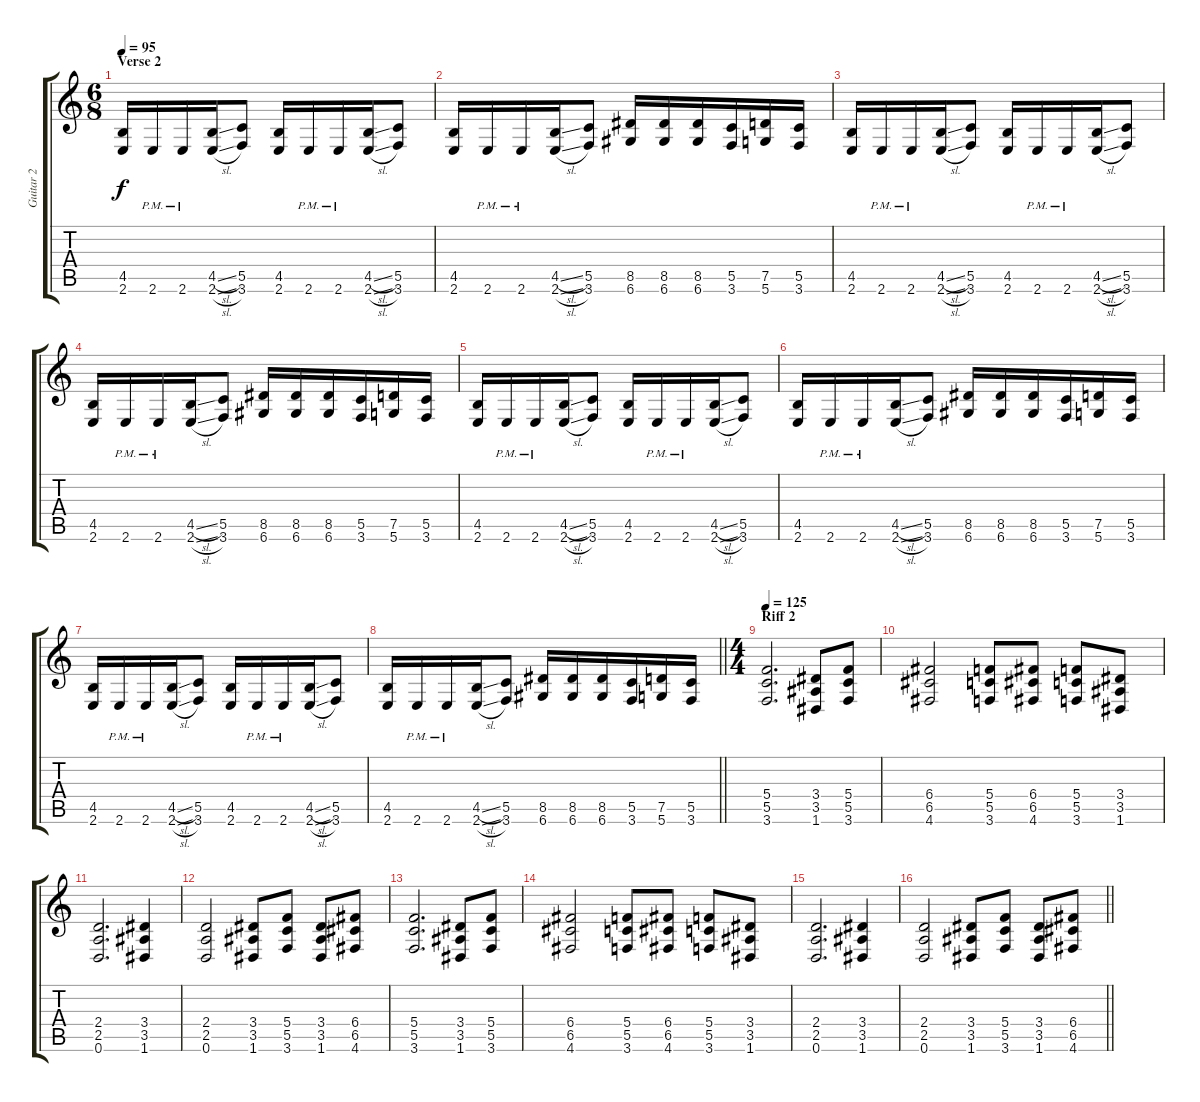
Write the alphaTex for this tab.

\track ("Guitar 2" "Guitar 2") {instrument distortionguitar}
\staff {score tabs}
\tuning (D4 A3 F3 C3 G2 D2) {hide}
\ts (6 8)
\section ("" "Verse 2")
\tempo 95
\clef g2
\ks c
(4.5 2.6).16{dy f} 2.6{pm}.16 2.6{pm}.16 (4.5{sl} 2.6{sl}).16 (5.5 3.6).8 (4.5 2.6).16 2.6{pm}.16 2.6{pm}.16 (4.5{sl} 2.6{sl}).16 (5.5 3.6).8 |
(4.5 2.6).16 2.6{pm}.16 2.6{pm}.16 (4.5{sl} 2.6{sl}).16 (5.5 3.6).8 (8.5 6.6).16 (8.5 6.6).16 (8.5 6.6).16 (5.5 3.6).16 (7.5 5.6).16 (5.5 3.6).16 |
(4.5 2.6).16 2.6{pm}.16 2.6{pm}.16 (4.5{sl} 2.6{sl}).16 (5.5 3.6).8 (4.5 2.6).16 2.6{pm}.16 2.6{pm}.16 (4.5{sl} 2.6{sl}).16 (5.5 3.6).8 |
(4.5 2.6).16 2.6{pm}.16 2.6{pm}.16 (4.5{sl} 2.6{sl}).16 (5.5 3.6).8 (8.5 6.6).16 (8.5 6.6).16 (8.5 6.6).16 (5.5 3.6).16 (7.5 5.6).16 (5.5 3.6).16 |
(4.5 2.6).16 2.6{pm}.16 2.6{pm}.16 (4.5{sl} 2.6{sl}).16 (5.5 3.6).8 (4.5 2.6).16 2.6{pm}.16 2.6{pm}.16 (4.5{sl} 2.6{sl}).16 (5.5 3.6).8 |
(4.5 2.6).16 2.6{pm}.16 2.6{pm}.16 (4.5{sl} 2.6{sl}).16 (5.5 3.6).8 (8.5 6.6).16 (8.5 6.6).16 (8.5 6.6).16 (5.5 3.6).16 (7.5 5.6).16 (5.5 3.6).16 |
(4.5 2.6).16 2.6{pm}.16 2.6{pm}.16 (4.5{sl} 2.6{sl}).16 (5.5 3.6).8 (4.5 2.6).16 2.6{pm}.16 2.6{pm}.16 (4.5{sl} 2.6{sl}).16 (5.5 3.6).8 |
\barLineRight lightlight
(4.5 2.6).16 2.6{pm}.16 2.6{pm}.16 (4.5{sl} 2.6{sl}).16 (5.5 3.6).8 (8.5 6.6).16 (8.5 6.6).16 (8.5 6.6).16 (5.5 3.6).16 (7.5 5.6).16 (5.5 3.6).16 |
\ts (4 4)
\section ("" "Riff 2")
\tempo 125
(5.4 5.5 3.6).2{d} (3.4 3.5 1.6).8 (5.4 5.5 3.6).8 |
(6.4 6.5 4.6).2 (5.4 5.5 3.6).8 (6.4 6.5 4.6).8 (5.4 5.5 3.6).8 (3.4 3.5 1.6).8 |
(2.4 2.5 0.6).2{d} (3.4 3.5 1.6).4 |
(2.4 2.5 0.6).2 (3.4 3.5 1.6).8 (5.4 5.5 3.6).8 (3.4 3.5 1.6).8 (6.4 6.5 4.6).8 |
(5.4 5.5 3.6).2{d} (3.4 3.5 1.6).8 (5.4 5.5 3.6).8 |
(6.4 6.5 4.6).2 (5.4 5.5 3.6).8 (6.4 6.5 4.6).8 (5.4 5.5 3.6).8 (3.4 3.5 1.6).8 |
(2.4 2.5 0.6).2{d} (3.4 3.5 1.6).4 |
\barLineRight lightlight
(2.4 2.5 0.6).2 (3.4 3.5 1.6).8 (5.4 5.5 3.6).8 (3.4 3.5 1.6).8 (6.4 6.5 4.6).8
